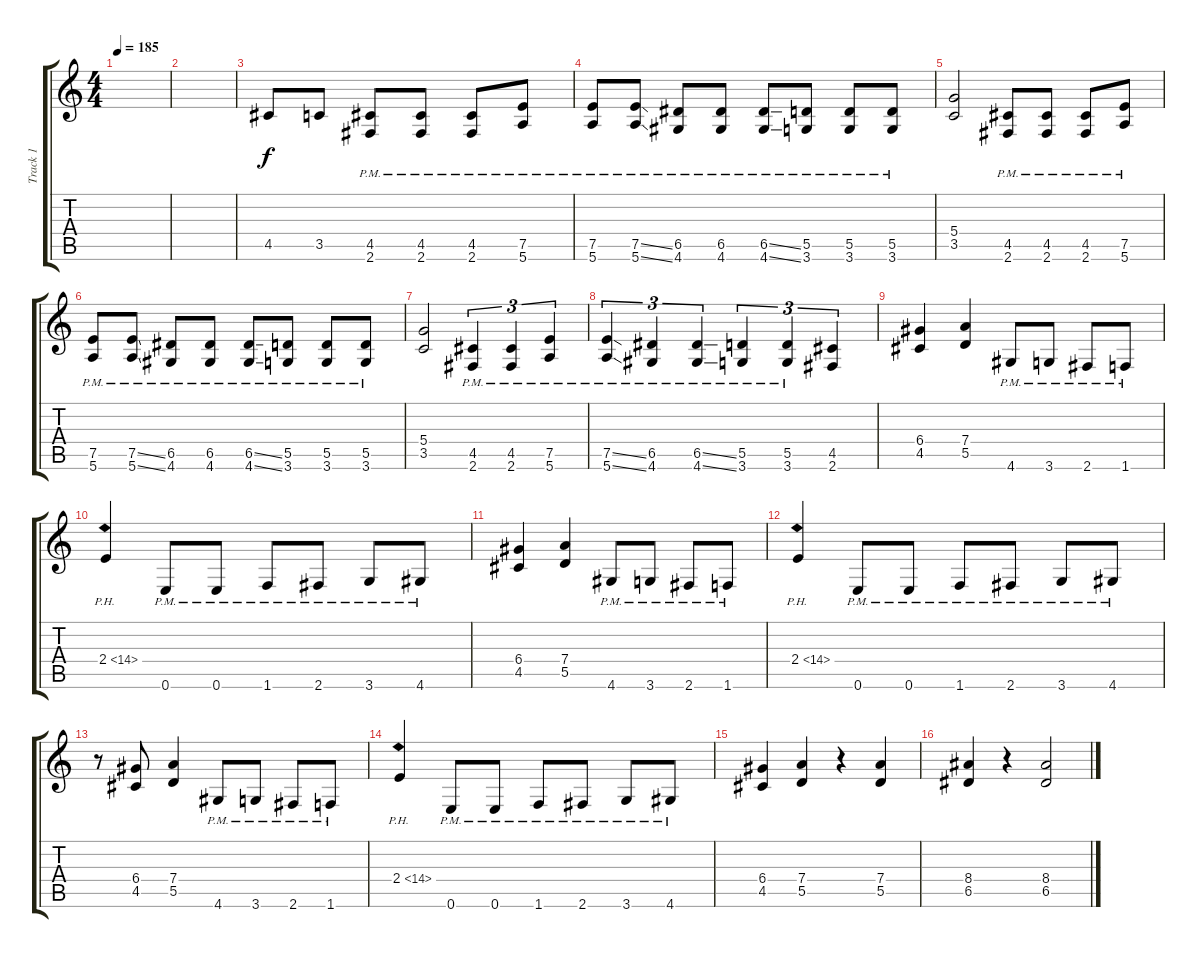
\track ("Track 1" "Track 1") {instrument distortionguitar}
\staff {score tabs}
\tuning (E4 B3 G3 D3 A2 E2) {hide}
\ts (4 4)
\tempo 185
\clef g2
\ks c
|
|
4.5.8 3.5.8 (4.5{pm} 2.6{pm}).8 (4.5{pm} 2.6{pm}).8 (4.5{pm} 2.6{pm}).8 (7.5{pm} 5.6{pm}).8 |
(7.5{pm} 5.6{pm}).8 (7.5{ss pm} 5.6{ss pm}).8 (6.5{pm} 4.6{pm}).8 (6.5{pm} 4.6{pm}).8 (6.5{ss pm} 4.6{ss pm}).8 (5.5{pm} 3.6{pm}).8 (5.5{pm} 3.6{pm}).8 (5.5{pm} 3.6{pm}).8 |
(5.4 3.5).2 (4.5{pm} 2.6{pm}).8 (4.5{pm} 2.6{pm}).8 (4.5{pm} 2.6{pm}).8 (7.5{pm} 5.6{pm}).8 |
(7.5{pm} 5.6{pm}).8 (7.5{ss pm} 5.6{ss pm}).8 (6.5{pm} 4.6{pm}).8 (6.5{pm} 4.6{pm}).8 (6.5{ss pm} 4.6{ss pm}).8 (5.5{pm} 3.6{pm}).8 (5.5{pm} 3.6{pm}).8 (5.5{pm} 3.6{pm}).8 |
(5.4 3.5).2 (4.5{pm} 2.6{pm}).4{tu (3 2)} (4.5{pm} 2.6{pm}).4{tu (3 2)} (7.5{pm} 5.6{pm}).4{tu (3 2)} |
(7.5{ss pm} 5.6{ss pm}).4{tu (3 2)} (6.5{pm} 4.6{pm}).4{tu (3 2)} (6.5{ss pm} 4.6{ss pm}).4{tu (3 2)} (5.5{pm} 3.6{pm}).4{tu (3 2)} (5.5{pm} 3.6{pm}).4{tu (3 2)} (4.5 2.6).4{tu (3 2)} |
(6.4 4.5).4 (7.4 5.5).4 4.6{pm}.8 3.6{pm}.8 2.6{pm}.8 1.6{pm}.8 |
2.4{ph 12}.4 0.6{pm}.8 0.6{pm}.8 1.6{pm}.8 2.6{pm}.8 3.6{pm}.8 4.6{pm}.8 |
(6.4 4.5).4 (7.4 5.5).4 4.6{pm}.8 3.6{pm}.8 2.6{pm}.8 1.6{pm}.8 |
2.4{ph 12}.4 0.6{pm}.8 0.6{pm}.8 1.6{pm}.8 2.6{pm}.8 3.6{pm}.8 4.6{pm}.8 |
r.8 (6.4 4.5).8 (7.4 5.5).4 4.6{pm}.8 3.6{pm}.8 2.6{pm}.8 1.6{pm}.8 |
2.4{ph 12}.4 0.6{pm}.8 0.6{pm}.8 1.6{pm}.8 2.6{pm}.8 3.6{pm}.8 4.6{pm}.8 |
(6.4 4.5).4 (7.4 5.5).4 r.4 (7.4 5.5).4 |
(8.4 6.5).4 r.4 (8.4 6.5).2
